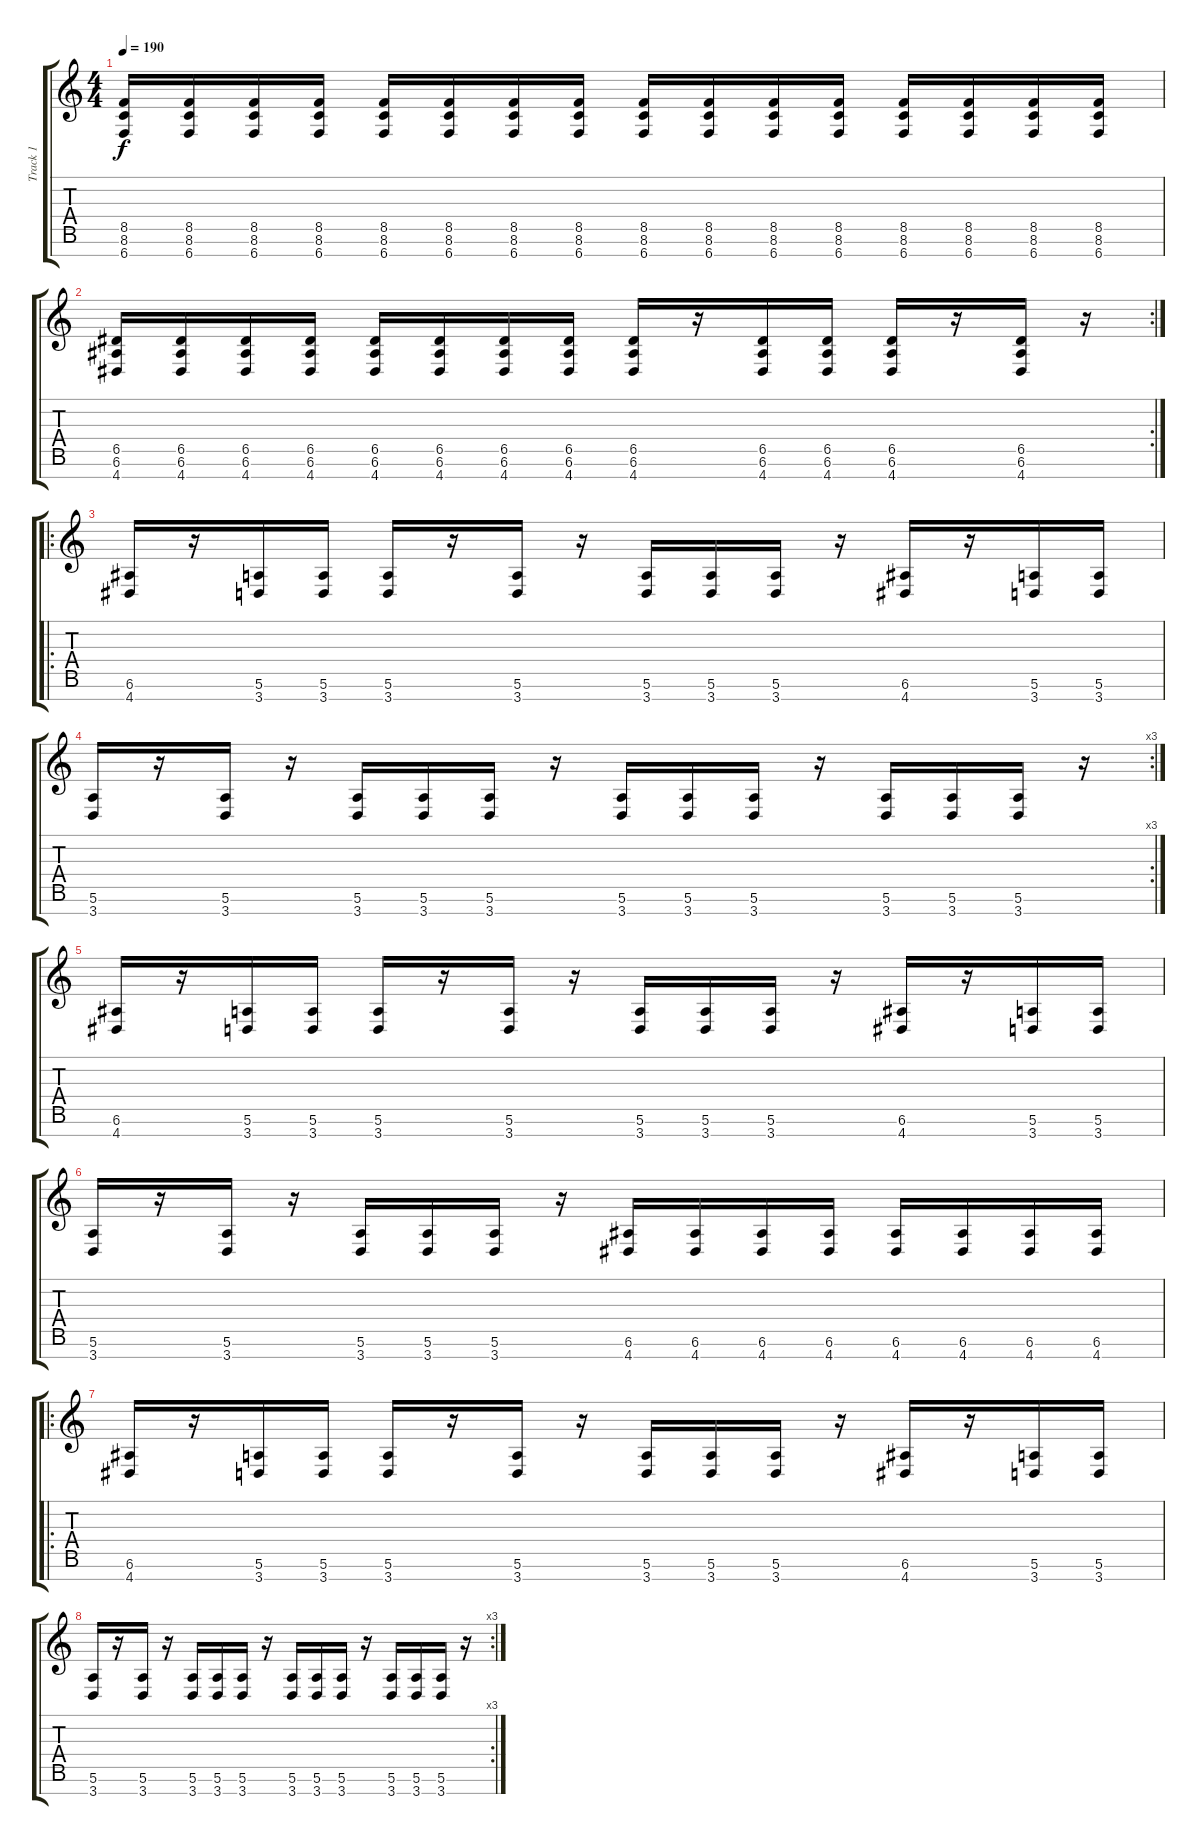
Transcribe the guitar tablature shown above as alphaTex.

\track ("Track 1" "Track 1") {instrument distortionguitar}
\staff {score tabs}
\tuning (E4 B3 G3 D3 A2 E2 B1) {hide}
\ts (4 4)
\tempo 190
\clef g2
\ks c
(8.5 8.6 6.7).16{dy f} (8.5 8.6 6.7).16 (8.5 8.6 6.7).16 (8.5 8.6 6.7).16 (8.5 8.6 6.7).16 (8.5 8.6 6.7).16 (8.5 8.6 6.7).16 (8.5 8.6 6.7).16 (8.5 8.6 6.7).16 (8.5 8.6 6.7).16 (8.5 8.6 6.7).16 (8.5 8.6 6.7).16 (8.5 8.6 6.7).16 (8.5 8.6 6.7).16 (8.5 8.6 6.7).16 (8.5 8.6 6.7).16 |
\rc 2
(6.5 6.6 4.7).16 (6.5 6.6 4.7).16 (6.5 6.6 4.7).16 (6.5 6.6 4.7).16 (6.5 6.6 4.7).16 (6.5 6.6 4.7).16 (6.5 6.6 4.7).16 (6.5 6.6 4.7).16 (6.5 6.6 4.7).16 r.16 (6.5 6.6 4.7).16 (6.5 6.6 4.7).16 (6.5 6.6 4.7).16 r.16 (6.5 6.6 4.7).16 r.16 |
\ro
(6.6 4.7).16 r.16 (5.6 3.7).16 (5.6 3.7).16 (5.6 3.7).16 r.16 (5.6 3.7).16 r.16 (5.6 3.7).16 (5.6 3.7).16 (5.6 3.7).16 r.16 (6.6 4.7).16 r.16 (5.6 3.7).16 (5.6 3.7).16 |
\rc 3
(5.6 3.7).16 r.16 (5.6 3.7).16 r.16 (5.6 3.7).16 (5.6 3.7).16 (5.6 3.7).16 r.16 (5.6 3.7).16 (5.6 3.7).16 (5.6 3.7).16 r.16 (5.6 3.7).16 (5.6 3.7).16 (5.6 3.7).16 r.16 |
(6.6 4.7).16 r.16 (5.6 3.7).16 (5.6 3.7).16 (5.6 3.7).16 r.16 (5.6 3.7).16 r.16 (5.6 3.7).16 (5.6 3.7).16 (5.6 3.7).16 r.16 (6.6 4.7).16 r.16 (5.6 3.7).16 (5.6 3.7).16 |
(5.6 3.7).16 r.16 (5.6 3.7).16 r.16 (5.6 3.7).16 (5.6 3.7).16 (5.6 3.7).16 r.16 (6.6 4.7).16 (6.6 4.7).16 (6.6 4.7).16 (6.6 4.7).16 (6.6 4.7).16 (6.6 4.7).16 (6.6 4.7).16 (6.6 4.7).16 |
\ro
(6.6 4.7).16 r.16 (5.6 3.7).16 (5.6 3.7).16 (5.6 3.7).16 r.16 (5.6 3.7).16 r.16 (5.6 3.7).16 (5.6 3.7).16 (5.6 3.7).16 r.16 (6.6 4.7).16 r.16 (5.6 3.7).16 (5.6 3.7).16 |
\rc 3
(5.6 3.7).16 r.16 (5.6 3.7).16 r.16 (5.6 3.7).16 (5.6 3.7).16 (5.6 3.7).16 r.16 (5.6 3.7).16 (5.6 3.7).16 (5.6 3.7).16 r.16 (5.6 3.7).16 (5.6 3.7).16 (5.6 3.7).16 r.16
